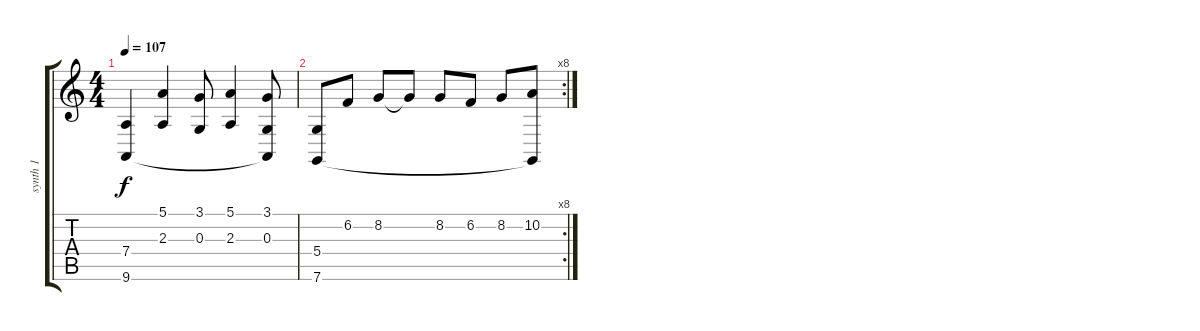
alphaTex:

\track ("synth 1" "synth 1") {instrument marimba}
\staff {score tabs}
\tuning (E4 B3 G3 D3 A2 C2) {hide}
\ts (4 4)
\tempo 107
\clef g2
\ks c
(7.4 9.6).4{dy f} (5.1 2.3).4 (3.1 0.3).8 (5.1 2.3).4 (3.1 0.3 9.6{t}).8 |
\rc 8
(5.4 7.6).8 6.2.8 8.2.8 8.2{t}.8 8.2.8 6.2.8 8.2.8 (10.2 7.6{t}).8
